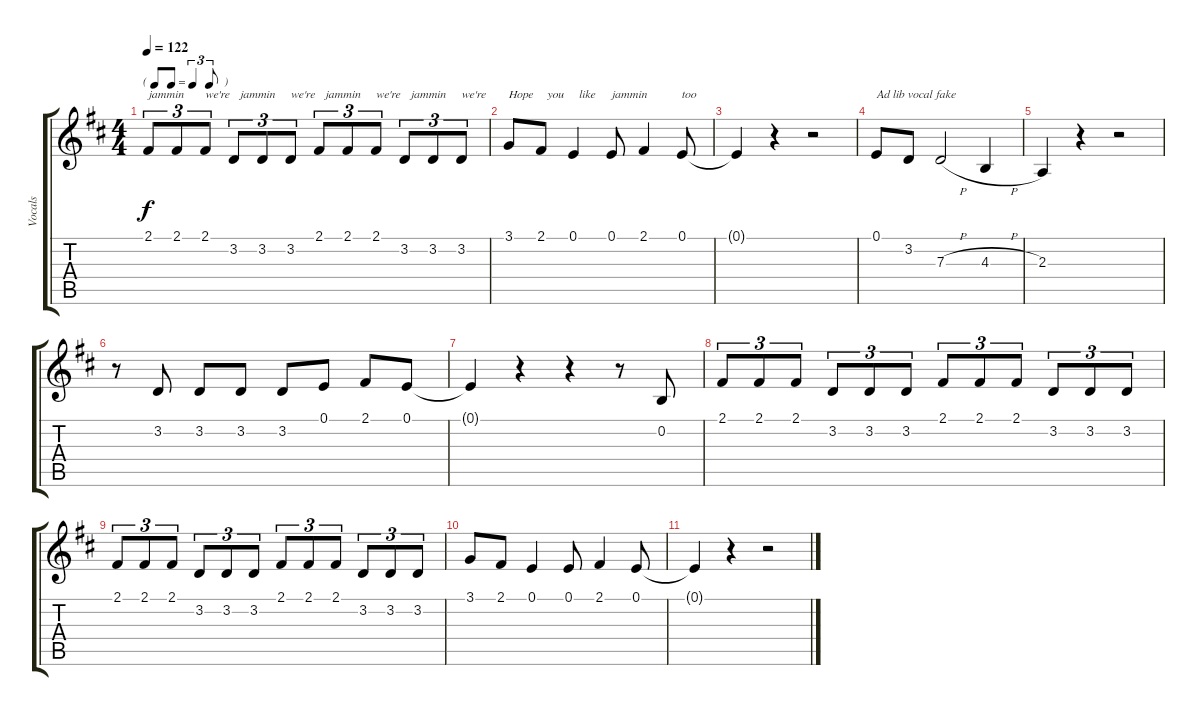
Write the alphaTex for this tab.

\track ("Vocals" "Vocals") {instrument violin}
\staff {score tabs}
\tuning (E4 B3 G3 D3 A2 E2) {hide}
\ts (4 4)
\tf triplet8th
\tempo 122
\clef g2
\ks d
2.1.8{tu (3 2) txt "jammin" dy f} 2.1.8{tu (3 2)} 2.1.8{tu (3 2) txt "we're"} 3.2.8{tu (3 2) txt "  jammin"} 3.2.8{tu (3 2)} 3.2.8{tu (3 2) txt "we're"} 2.1.8{tu (3 2) txt "  jammin"} 2.1.8{tu (3 2)} 2.1.8{tu (3 2) txt "we're"} 3.2.8{tu (3 2) txt "  jammin"} 3.2.8{tu (3 2)} 3.2.8{tu (3 2) txt "we're"} |
3.1.8{txt "Hope"} 2.1.8{txt "  you"} 0.1.4{txt "  like"} 0.1.8{txt "jammin"} 2.1.4 0.1.8{txt "too"} |
0.1{t}.4 r.4 r.2 |
0.1.8{txt "Ad lib vocal fake" instrument orchestralharp} 3.2.8 7.3{h}.2 4.3{h}.4 |
2.3.4 r.4 r.2 |
r.8 3.2.8 3.2.8 3.2.8 3.2.8 0.1.8 2.1.8 0.1.8 |
0.1{t}.4 r.4 r.4 r.8 0.2.8 |
2.1.8{tu (3 2)} 2.1.8{tu (3 2)} 2.1.8{tu (3 2)} 3.2.8{tu (3 2)} 3.2.8{tu (3 2)} 3.2.8{tu (3 2)} 2.1.8{tu (3 2)} 2.1.8{tu (3 2)} 2.1.8{tu (3 2)} 3.2.8{tu (3 2)} 3.2.8{tu (3 2)} 3.2.8{tu (3 2)} |
2.1.8{tu (3 2)} 2.1.8{tu (3 2)} 2.1.8{tu (3 2)} 3.2.8{tu (3 2)} 3.2.8{tu (3 2)} 3.2.8{tu (3 2)} 2.1.8{tu (3 2)} 2.1.8{tu (3 2)} 2.1.8{tu (3 2)} 3.2.8{tu (3 2)} 3.2.8{tu (3 2)} 3.2.8{tu (3 2)} |
3.1.8 2.1.8 0.1.4 0.1.8 2.1.4 0.1.8 |
0.1{t}.4 r.4 r.2
